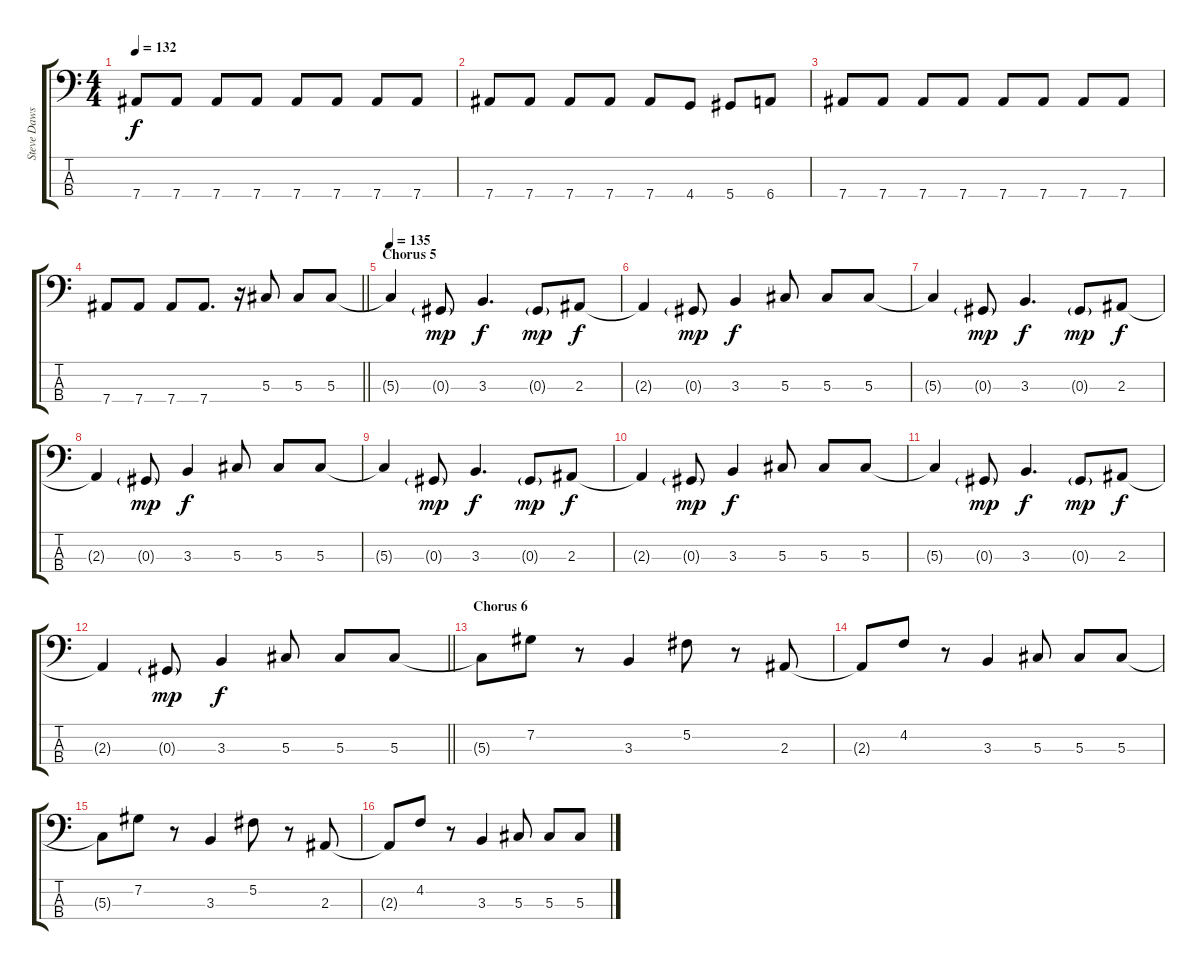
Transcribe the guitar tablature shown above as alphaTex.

\track ("Steve Dawson" "Steve Daws") {instrument electricbassfinger}
\staff {score tabs}
\tuning (Gb2 Db2 Ab1 Eb1) {hide}
\ts (4 4)
\tempo 132
\clef f4
\ks c
7.4.8{dy f} 7.4.8 7.4.8 7.4.8 7.4.8 7.4.8 7.4.8 7.4.8 |
7.4.8 7.4.8 7.4.8 7.4.8 7.4.8 4.4.8 5.4.8 6.4.8 |
7.4.8 7.4.8 7.4.8 7.4.8 7.4.8 7.4.8 7.4.8 7.4.8 |
\barLineRight lightlight
7.4.8 7.4.8 7.4.8 7.4.8{d} r.16 5.3.8 5.3.8 5.3.8 |
\section ("" "Chorus 5")
\tempo 135
5.3{t}.4 0.3{g}.8{dy mp} 3.3.4{d dy f} 0.3{g}.8{dy mp} 2.3.8{dy f} |
2.3{t}.4 0.3{g}.8{dy mp} 3.3.4{dy f} 5.3.8 5.3.8 5.3.8 |
5.3{t}.4 0.3{g}.8{dy mp} 3.3.4{d dy f} 0.3{g}.8{dy mp} 2.3.8{dy f} |
2.3{t}.4 0.3{g}.8{dy mp} 3.3.4{dy f} 5.3.8 5.3.8 5.3.8 |
5.3{t}.4 0.3{g}.8{dy mp} 3.3.4{d dy f} 0.3{g}.8{dy mp} 2.3.8{dy f} |
2.3{t}.4 0.3{g}.8{dy mp} 3.3.4{dy f} 5.3.8 5.3.8 5.3.8 |
5.3{t}.4 0.3{g}.8{dy mp} 3.3.4{d dy f} 0.3{g}.8{dy mp} 2.3.8{dy f} |
\barLineRight lightlight
2.3{t}.4 0.3{g}.8{dy mp} 3.3.4{dy f} 5.3.8 5.3.8 5.3.8 |
\section ("" "Chorus 6")
5.3{t}.8 7.2.8 r.8 3.3.4 5.2.8 r.8 2.3.8 |
2.3{t}.8 4.2.8 r.8 3.3.4 5.3.8 5.3.8 5.3.8 |
5.3{t}.8 7.2.8 r.8 3.3.4 5.2.8 r.8 2.3.8 |
2.3{t}.8 4.2.8 r.8 3.3.4 5.3.8 5.3.8 5.3.8
